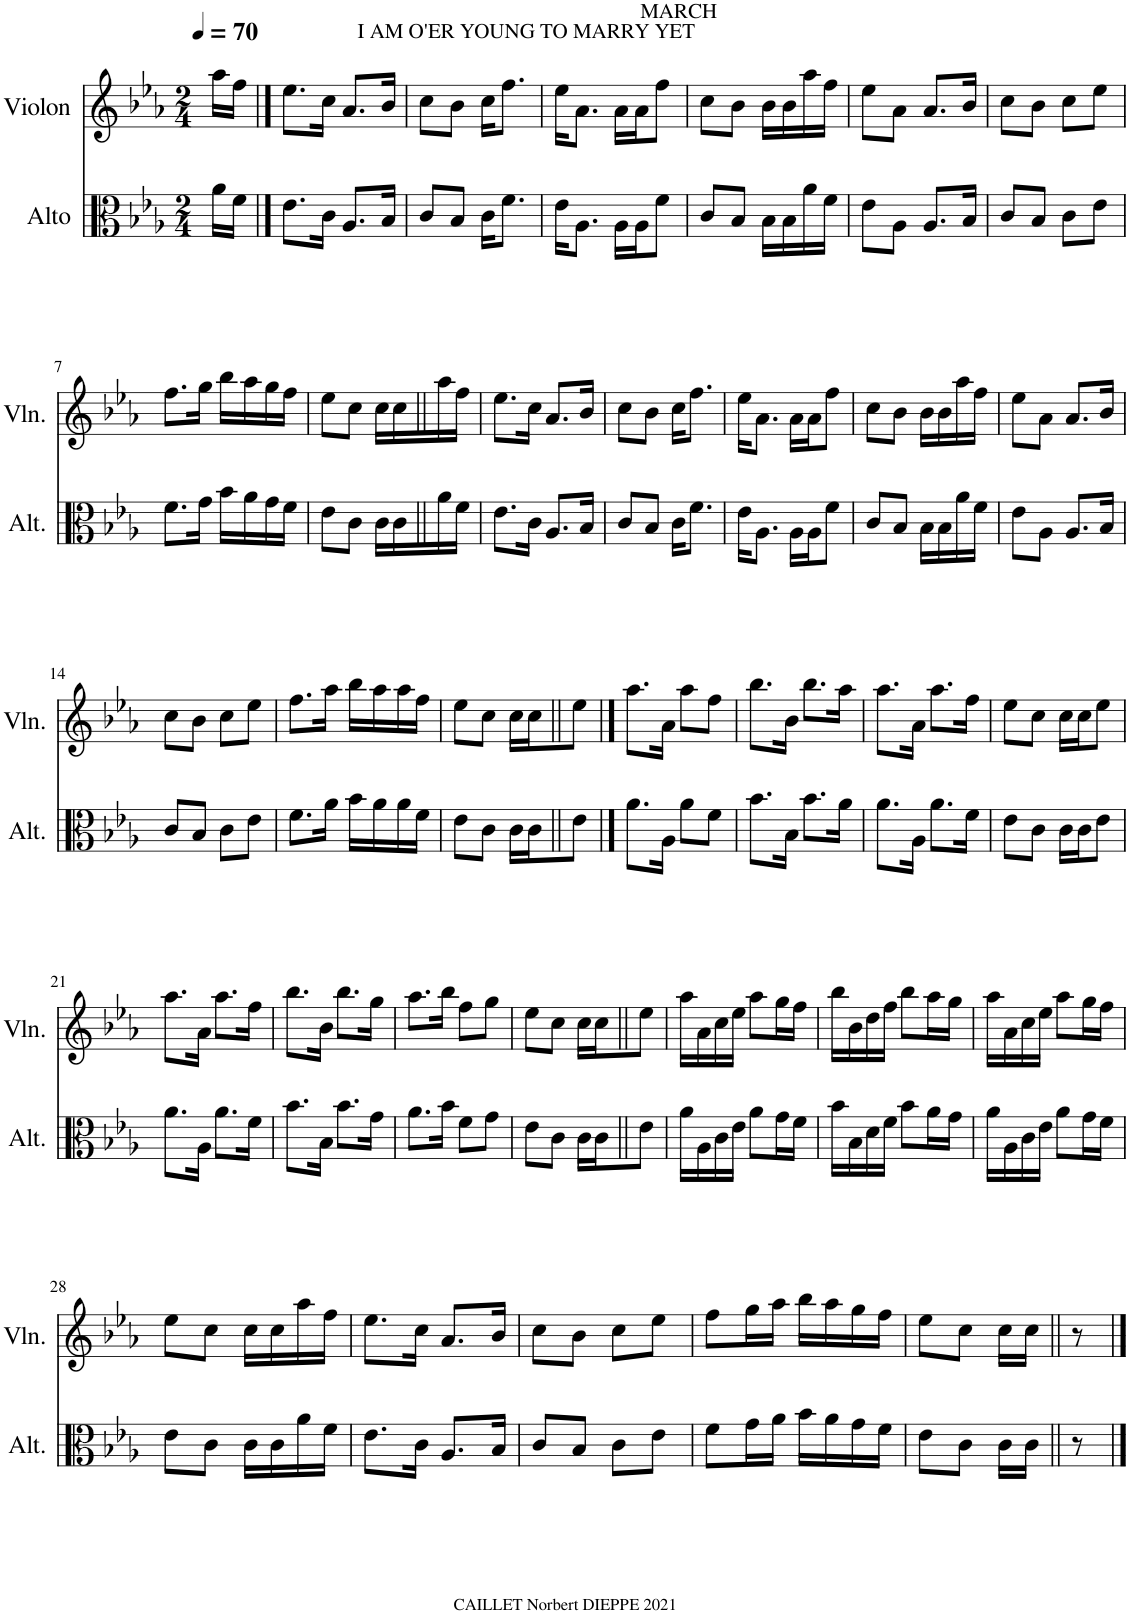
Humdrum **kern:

**kern	**kern
*part2	*part1
*staff2	*staff1
*I"Alto	*I"Violon
*I'Alt.	*I'Vln.
*clefC3	*clefG2
*k[b-e-a-]	*k[b-e-a-]
*M2/4	*M2/4
*MM70	*MM70
=	=
16a-\LL	16aa-\LL
16f\JJ	16ff\JJ
==1	==1
!	!LO:TX:a:t=I AM O'ER YOUNG TO MARRY YET
8.e-\L	8.ee-\L
16c\Jk	16cc\Jk
8.A-/L	8.a-/L
16B-/Jk	16b-/Jk
=2	=2
8c/L	8cc\L
8B-/J	8b-\J
16c\KL	16cc\KL
8.f\J	8.ff\J
=3	=3
16e-\KL	16ee-\KL
8.A-\J	8.a-\J
16A-\LL	16a-\LL
16A-\J	16a-\J
8f\J	8ff\J
=4	=4
!	!LO:TX:a:t=MARCH
8c/L	8cc\L
8B-/J	8b-\J
16B-\LL	16b-\LL
16B-\	16b-\
16a-\	16aa-\
16f\JJ	16ff\JJ
=5	=5
8e-\L	8ee-\L
8A-\J	8a-\J
8.A-/L	8.a-/L
16B-/Jk	16b-/Jk
=6	=6
8c/L	8cc\L
8B-/J	8b-\J
8c\L	8cc\L
8e-\J	8ee-\J
!!LO:LB:g=z
=7	=7
8.f\L	8.ff\L
16g\Jk	16gg\Jk
16b-\LL	16bb-\LL
16a-\	16aa-\
16g\	16gg\
16f\JJ	16ff\JJ
=8	=8
8e-\L	8ee-\L
8c\J	8cc\J
16c\LL	16cc\LL
16c\	16cc\
16a-\	16aa-\
16f\JJ	16ff\JJ
=9	=9
8.e-\L	8.ee-\L
16c\Jk	16cc\Jk
8.A-/L	8.a-/L
16B-/Jk	16b-/Jk
=10	=10
8c/L	8cc\L
8B-/J	8b-\J
16c\KL	16cc\KL
8.f\J	8.ff\J
=11	=11
16e-\KL	16ee-\KL
8.A-\J	8.a-\J
16A-\LL	16a-\LL
16A-\J	16a-\J
8f\J	8ff\J
=12	=12
8c/L	8cc\L
8B-/J	8b-\J
16B-\LL	16b-\LL
16B-\	16b-\
16a-\	16aa-\
16f\JJ	16ff\JJ
=13	=13
8e-\L	8ee-\L
8A-\J	8a-\J
8.A-/L	8.a-/L
16B-/Jk	16b-/Jk
!!LO:LB:g=z
=14	=14
8c/L	8cc\L
8B-/J	8b-\J
8c\L	8cc\L
8e-\J	8ee-\J
=15	=15
8.f\L	8.ff\L
16a-\Jk	16aa-\Jk
16b-\LL	16bb-\LL
16a-\	16aa-\
16a-\	16aa-\
16f\JJ	16ff\JJ
=16	=16
8e-\L	8ee-\L
8c\J	8cc\J
16c\LL	16cc\LL
16c\J	16cc\J
8e-\J	8ee-\J
==17	==17
8.a-\L	8.aa-\L
16A-\Jk	16a-\Jk
8a-\L	8aa-\L
8f\J	8ff\J
=18	=18
8.b-\L	8.bb-\L
16B-\Jk	16b-\Jk
8.b-\L	8.bb-\L
16a-\Jk	16aa-\Jk
=19	=19
8.a-\L	8.aa-\L
16A-\Jk	16a-\Jk
8.a-\L	8.aa-\L
16f\Jk	16ff\Jk
=20	=20
8e-\L	8ee-\L
8c\J	8cc\J
16c\LL	16cc\LL
16c\J	16cc\J
8e-\J	8ee-\J
!!LO:LB:g=z
=21	=21
8.a-\L	8.aa-\L
16A-\Jk	16a-\Jk
8.a-\L	8.aa-\L
16f\Jk	16ff\Jk
=22	=22
8.b-\L	8.bb-\L
16B-\Jk	16b-\Jk
8.b-\L	8.bb-\L
16g\Jk	16gg\Jk
=23	=23
8.a-\L	8.aa-\L
16b-\Jk	16bb-\Jk
8f\L	8ff\L
8g\J	8gg\J
=24	=24
8e-\L	8ee-\L
8c\J	8cc\J
16c\LL	16cc\LL
16c\J	16cc\J
8e-\J	8ee-\J
=25	=25
16a-\LL	16aa-\LL
16A-\	16a-\
16c\	16cc\
16e-\JJ	16ee-\JJ
8a-\L	8aa-\L
16g\L	16gg\L
16f\JJ	16ff\JJ
=26	=26
16b-\LL	16bb-\LL
16B-\	16b-\
16d\	16dd\
16f\JJ	16ff\JJ
8b-\L	8bb-\L
16a-\L	16aa-\L
16g\JJ	16gg\JJ
=27	=27
16a-\LL	16aa-\LL
16A-\	16a-\
16c\	16cc\
16e-\JJ	16ee-\JJ
8a-\L	8aa-\L
16g\L	16gg\L
16f\JJ	16ff\JJ
!!LO:LB:g=z
=28	=28
8e-\L	8ee-\L
8c\J	8cc\J
16c\LL	16cc\LL
16c\	16cc\
16a-\	16aa-\
16f\JJ	16ff\JJ
=29	=29
8.e-\L	8.ee-\L
16c\Jk	16cc\Jk
8.A-/L	8.a-/L
16B-/Jk	16b-/Jk
=30	=30
8c/L	8cc\L
8B-/J	8b-\J
8c\L	8cc\L
8e-\J	8ee-\J
=31	=31
8f\L	8ff\L
16g\L	16gg\L
16a-\JJ	16aa-\JJ
16b-\LL	16bb-\LL
16a-\	16aa-\
16g\	16gg\
16f\JJ	16ff\JJ
=32	=32
8e-\L	8ee-\L
8c\J	8cc\J
16c\LL	16cc\LL
16c\JJ	16cc\JJ
8r	8r
==	==
*-	*-
